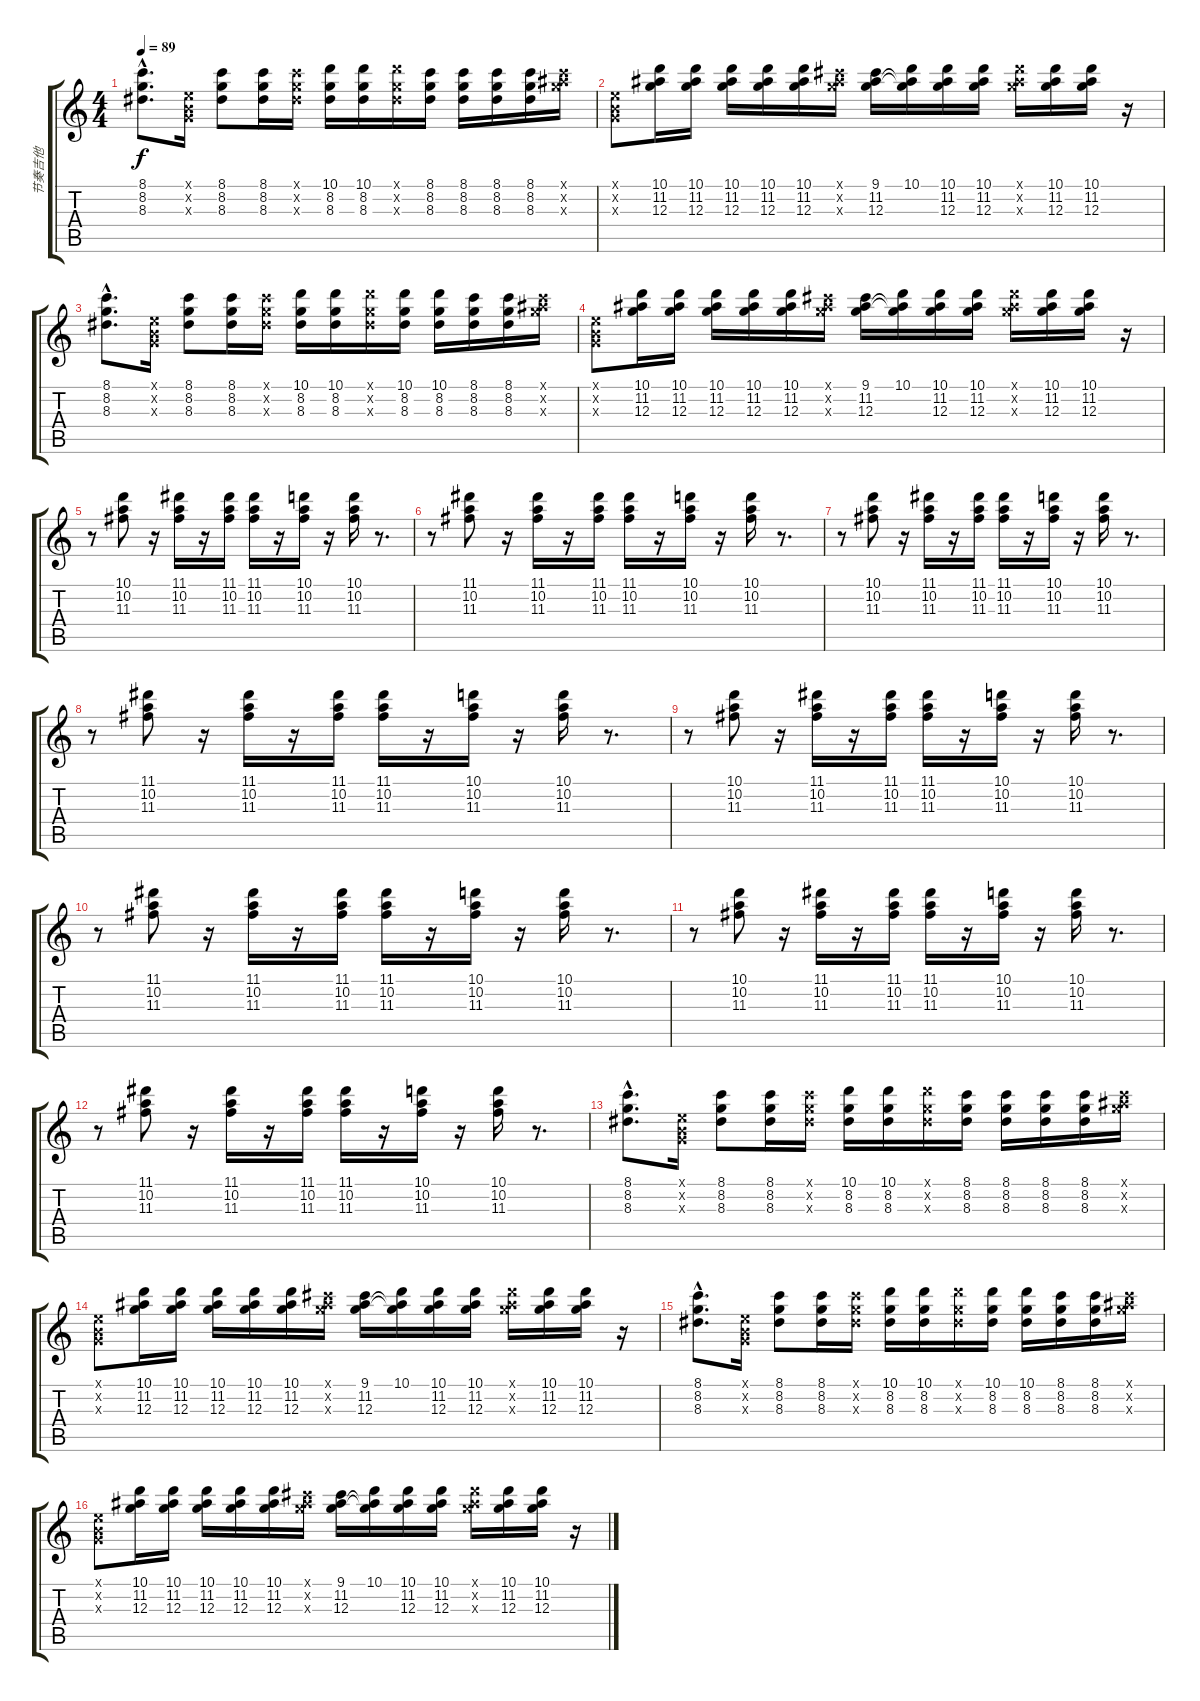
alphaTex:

\track ("节奏吉他" "节奏吉他") {instrument electricguitarclean}
\staff {score tabs}
\tuning (E4 B3 G3 D3 A2 E2) {hide}
\ts (4 4)
\tempo 89
\clef g2
\ks c
(8.1{hac} 8.2{hac} 8.3{hac}).8{d dy f} (0.1{x} 0.2{x} 0.3{x}).16 (8.1 8.2 8.3).8 (8.1 8.2 8.3).16 (8.1{x} 8.2{x} 8.3{x}).16 (10.1 8.2 8.3).16 (10.1 8.2 8.3).16 (10.1{x} 8.2{x} 8.3{x}).16 (8.1 8.2 8.3).16 (8.1 8.2 8.3).16 (8.1 8.2 8.3).16 (8.1 8.2 8.3).16 (8.1{x} 11.2{x} 12.3{x}).16 |
(0.1{x} 0.2{x} 0.3{x}).8 (10.1 11.2 12.3).16 (10.1 11.2 12.3).16 (10.1 11.2 12.3).16 (10.1 11.2 12.3).16 (10.1 11.2 12.3).16 (9.1{x} 11.2{x} 12.3{x}).16 (9.1 11.2 12.3).16 (10.1 11.2{t} 12.3{t}).16 (10.1 11.2 12.3).16 (10.1 11.2 12.3).16 (10.1{x} 11.2{x} 12.3{x}).16 (10.1 11.2 12.3).16 (10.1 11.2 12.3).16 r.16 |
(8.1{hac} 8.2{hac} 8.3{hac}).8{d} (0.1{x} 0.2{x} 0.3{x}).16 (8.1 8.2 8.3).8 (8.1 8.2 8.3).16 (8.1{x} 8.2{x} 8.3{x}).16 (10.1 8.2 8.3).16 (10.1 8.2 8.3).16 (10.1{x} 8.2{x} 8.3{x}).16 (10.1 8.2 8.3).16 (10.1 8.2 8.3).16 (8.1 8.2 8.3).16 (8.1 8.2 8.3).16 (8.1{x} 11.2{x} 12.3{x}).16 |
(0.1{x} 0.2{x} 0.3{x}).8 (10.1 11.2 12.3).16 (10.1 11.2 12.3).16 (10.1 11.2 12.3).16 (10.1 11.2 12.3).16 (10.1 11.2 12.3).16 (9.1{x} 11.2{x} 12.3{x}).16 (9.1 11.2 12.3).16 (10.1 11.2{t} 12.3{t}).16 (10.1 11.2 12.3).16 (10.1 11.2 12.3).16 (10.1{x} 11.2{x} 12.3{x}).16 (10.1 11.2 12.3).16 (10.1 11.2 12.3).16 r.16 |
r.8 (10.1 10.2 11.3).8 r.16 (11.1 10.2 11.3).16 r.16 (11.1 10.2 11.3).16 (11.1 10.2 11.3).16 r.16 (10.1 10.2 11.3).16 r.16 (10.1 10.2 11.3).16 r.8{d} |
r.8 (11.1 10.2 11.3).8 r.16 (11.1 10.2 11.3).16 r.16 (11.1 10.2 11.3).16 (11.1 10.2 11.3).16 r.16 (10.1 10.2 11.3).16 r.16 (10.1 10.2 11.3).16 r.8{d} |
r.8 (10.1 10.2 11.3).8 r.16 (11.1 10.2 11.3).16 r.16 (11.1 10.2 11.3).16 (11.1 10.2 11.3).16 r.16 (10.1 10.2 11.3).16 r.16 (10.1 10.2 11.3).16 r.8{d} |
r.8 (11.1 10.2 11.3).8 r.16 (11.1 10.2 11.3).16 r.16 (11.1 10.2 11.3).16 (11.1 10.2 11.3).16 r.16 (10.1 10.2 11.3).16 r.16 (10.1 10.2 11.3).16 r.8{d} |
r.8 (10.1 10.2 11.3).8 r.16 (11.1 10.2 11.3).16 r.16 (11.1 10.2 11.3).16 (11.1 10.2 11.3).16 r.16 (10.1 10.2 11.3).16 r.16 (10.1 10.2 11.3).16 r.8{d} |
r.8 (11.1 10.2 11.3).8 r.16 (11.1 10.2 11.3).16 r.16 (11.1 10.2 11.3).16 (11.1 10.2 11.3).16 r.16 (10.1 10.2 11.3).16 r.16 (10.1 10.2 11.3).16 r.8{d} |
r.8 (10.1 10.2 11.3).8 r.16 (11.1 10.2 11.3).16 r.16 (11.1 10.2 11.3).16 (11.1 10.2 11.3).16 r.16 (10.1 10.2 11.3).16 r.16 (10.1 10.2 11.3).16 r.8{d} |
r.8 (11.1 10.2 11.3).8 r.16 (11.1 10.2 11.3).16 r.16 (11.1 10.2 11.3).16 (11.1 10.2 11.3).16 r.16 (10.1 10.2 11.3).16 r.16 (10.1 10.2 11.3).16 r.8{d} |
(8.1{hac} 8.2{hac} 8.3{hac}).8{d} (0.1{x} 0.2{x} 0.3{x}).16 (8.1 8.2 8.3).8 (8.1 8.2 8.3).16 (8.1{x} 8.2{x} 8.3{x}).16 (10.1 8.2 8.3).16 (10.1 8.2 8.3).16 (10.1{x} 8.2{x} 8.3{x}).16 (8.1 8.2 8.3).16 (8.1 8.2 8.3).16 (8.1 8.2 8.3).16 (8.1 8.2 8.3).16 (8.1{x} 11.2{x} 12.3{x}).16 |
(0.1{x} 0.2{x} 0.3{x}).8 (10.1 11.2 12.3).16 (10.1 11.2 12.3).16 (10.1 11.2 12.3).16 (10.1 11.2 12.3).16 (10.1 11.2 12.3).16 (9.1{x} 11.2{x} 12.3{x}).16 (9.1 11.2 12.3).16 (10.1 11.2{t} 12.3{t}).16 (10.1 11.2 12.3).16 (10.1 11.2 12.3).16 (10.1{x} 11.2{x} 12.3{x}).16 (10.1 11.2 12.3).16 (10.1 11.2 12.3).16 r.16 |
(8.1{hac} 8.2{hac} 8.3{hac}).8{d} (0.1{x} 0.2{x} 0.3{x}).16 (8.1 8.2 8.3).8 (8.1 8.2 8.3).16 (8.1{x} 8.2{x} 8.3{x}).16 (10.1 8.2 8.3).16 (10.1 8.2 8.3).16 (10.1{x} 8.2{x} 8.3{x}).16 (10.1 8.2 8.3).16 (10.1 8.2 8.3).16 (8.1 8.2 8.3).16 (8.1 8.2 8.3).16 (8.1{x} 11.2{x} 12.3{x}).16 |
(0.1{x} 0.2{x} 0.3{x}).8 (10.1 11.2 12.3).16 (10.1 11.2 12.3).16 (10.1 11.2 12.3).16 (10.1 11.2 12.3).16 (10.1 11.2 12.3).16 (9.1{x} 11.2{x} 12.3{x}).16 (9.1 11.2 12.3).16 (10.1 11.2{t} 12.3{t}).16 (10.1 11.2 12.3).16 (10.1 11.2 12.3).16 (10.1{x} 11.2{x} 12.3{x}).16 (10.1 11.2 12.3).16 (10.1 11.2 12.3).16 r.16
